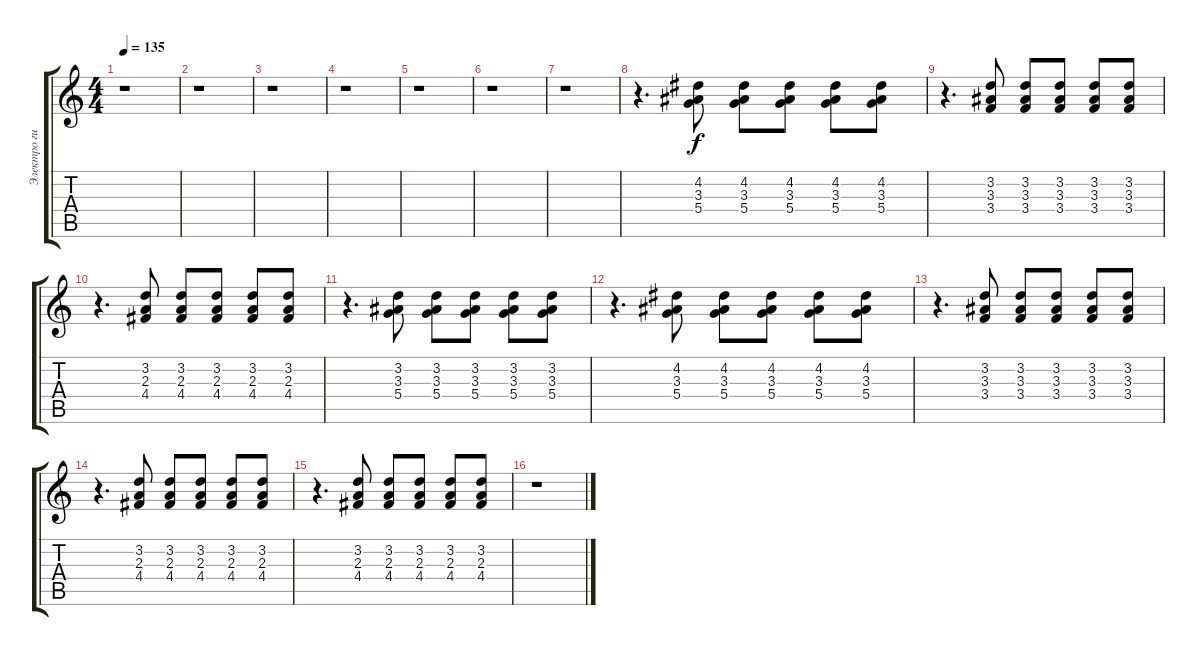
\track ("Электро гитара" "Электро ги") {instrument electricguitarclean}
\staff {score tabs}
\tuning (E4 B3 G3 D3 A2 E2) {hide}
\ts (4 4)
\tempo 135
\clef g2
\ks c
r.1{dy f} |
r.1 |
r.1 |
r.1 |
r.1 |
r.1 |
r.1 |
r.4{d} (4.2 3.3 5.4).8{balance 16} (4.2 3.3 5.4).8{balance 0} (4.2 3.3 5.4).8{balance 16} (4.2 3.3 5.4).8{balance 0} (4.2 3.3 5.4).8{balance 16} |
r.4{d} (3.2 3.3 3.4).8{balance 16} (3.2 3.3 3.4).8{balance 0} (3.2 3.3 3.4).8{balance 16} (3.2 3.3 3.4).8{balance 0} (3.2 3.3 3.4).8{balance 16} |
r.4{d} (3.2 2.3 4.4).8{balance 16} (3.2 2.3 4.4).8{balance 0} (3.2 2.3 4.4).8{balance 16} (3.2 2.3 4.4).8{balance 0} (3.2 2.3 4.4).8{balance 16} |
r.4{d} (3.2 3.3 5.4).8{balance 16} (3.2 3.3 5.4).8{balance 0} (3.2 3.3 5.4).8{balance 16} (3.2 3.3 5.4).8{balance 0} (3.2 3.3 5.4).8{balance 16} |
r.4{d} (4.2 3.3 5.4).8{balance 16} (4.2 3.3 5.4).8{balance 0} (4.2 3.3 5.4).8{balance 16} (4.2 3.3 5.4).8{balance 0} (4.2 3.3 5.4).8{balance 16} |
r.4{d} (3.2 3.3 3.4).8{balance 16} (3.2 3.3 3.4).8{balance 0} (3.2 3.3 3.4).8{balance 16} (3.2 3.3 3.4).8{balance 0} (3.2 3.3 3.4).8{balance 16} |
r.4{d} (3.2 2.3 4.4).8{balance 16} (3.2 2.3 4.4).8{balance 0} (3.2 2.3 4.4).8{balance 16} (3.2 2.3 4.4).8{balance 0} (3.2 2.3 4.4).8{balance 16} |
r.4{d} (3.2 2.3 4.4).8{balance 16} (3.2 2.3 4.4).8{balance 0} (3.2 2.3 4.4).8{balance 16} (3.2 2.3 4.4).8{balance 0} (3.2 2.3 4.4).8{balance 16} |
r.1
